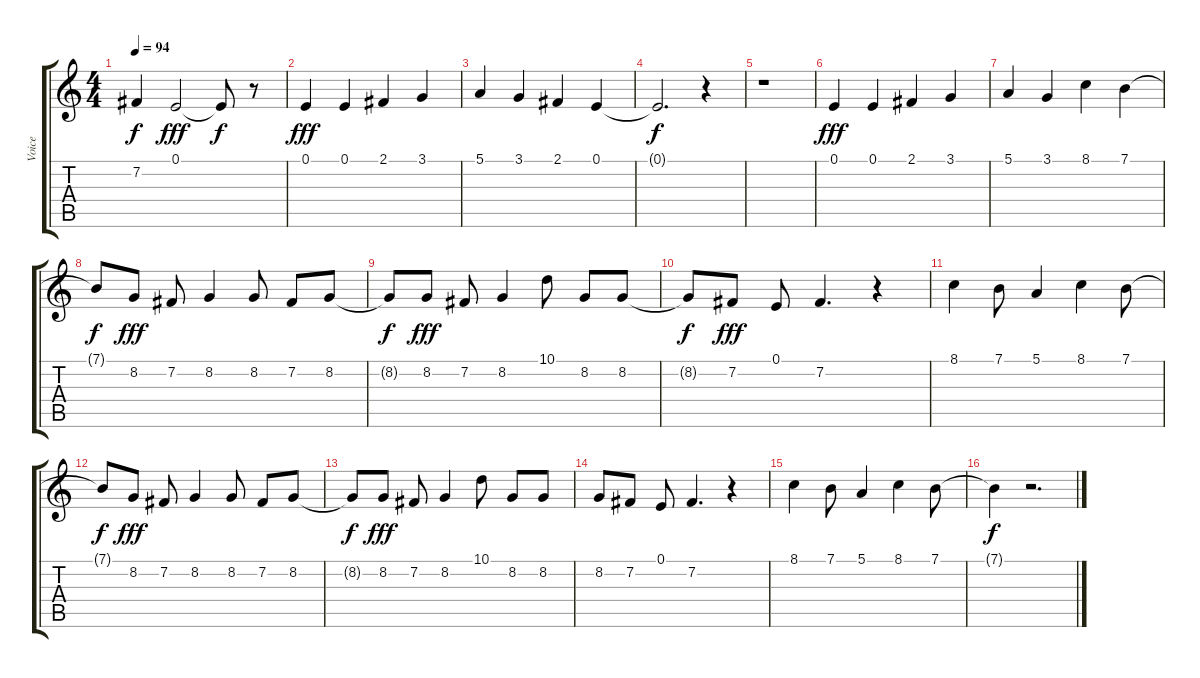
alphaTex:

\track ("Voice" "Voice") {instrument lead3calliope}
\staff {score tabs}
\tuning (E4 B3 G3 D3 A2 E2) {hide}
\ts (4 4)
\tempo 94
\clef g2
\ks c
7.2{t}.4{dy f} 0.1.2{dy fff} 0.1{t}.8{dy f} r.8 |
0.1.4{dy fff} 0.1.4 2.1.4 3.1.4 |
5.1.4 3.1.4 2.1.4 0.1.4 |
0.1{t}.2{d dy f} r.4 |
r.1 |
0.1.4{dy fff} 0.1.4 2.1.4 3.1.4 |
5.1.4 3.1.4 8.1.4 7.1.4 |
7.1{t}.8{dy f} 8.2.8{dy fff} 7.2.8 8.2.4 8.2.8 7.2.8 8.2.8 |
8.2{t}.8{dy f} 8.2.8{dy fff} 7.2.8 8.2.4 10.1.8 8.2.8 8.2.8 |
8.2{t}.8{dy f} 7.2.8{dy fff} 0.1.8 7.2.4{d} r.4 |
8.1.4 7.1.8 5.1.4 8.1.4 7.1.8 |
7.1{t}.8{dy f} 8.2.8{dy fff} 7.2.8 8.2.4 8.2.8 7.2.8 8.2.8 |
8.2{t}.8{dy f} 8.2.8{dy fff} 7.2.8 8.2.4 10.1.8 8.2.8 8.2.8 |
8.2.8 7.2.8 0.1.8 7.2.4{d} r.4 |
8.1.4 7.1.8 5.1.4 8.1.4 7.1.8 |
7.1{t}.4{dy f} r.2{d}
